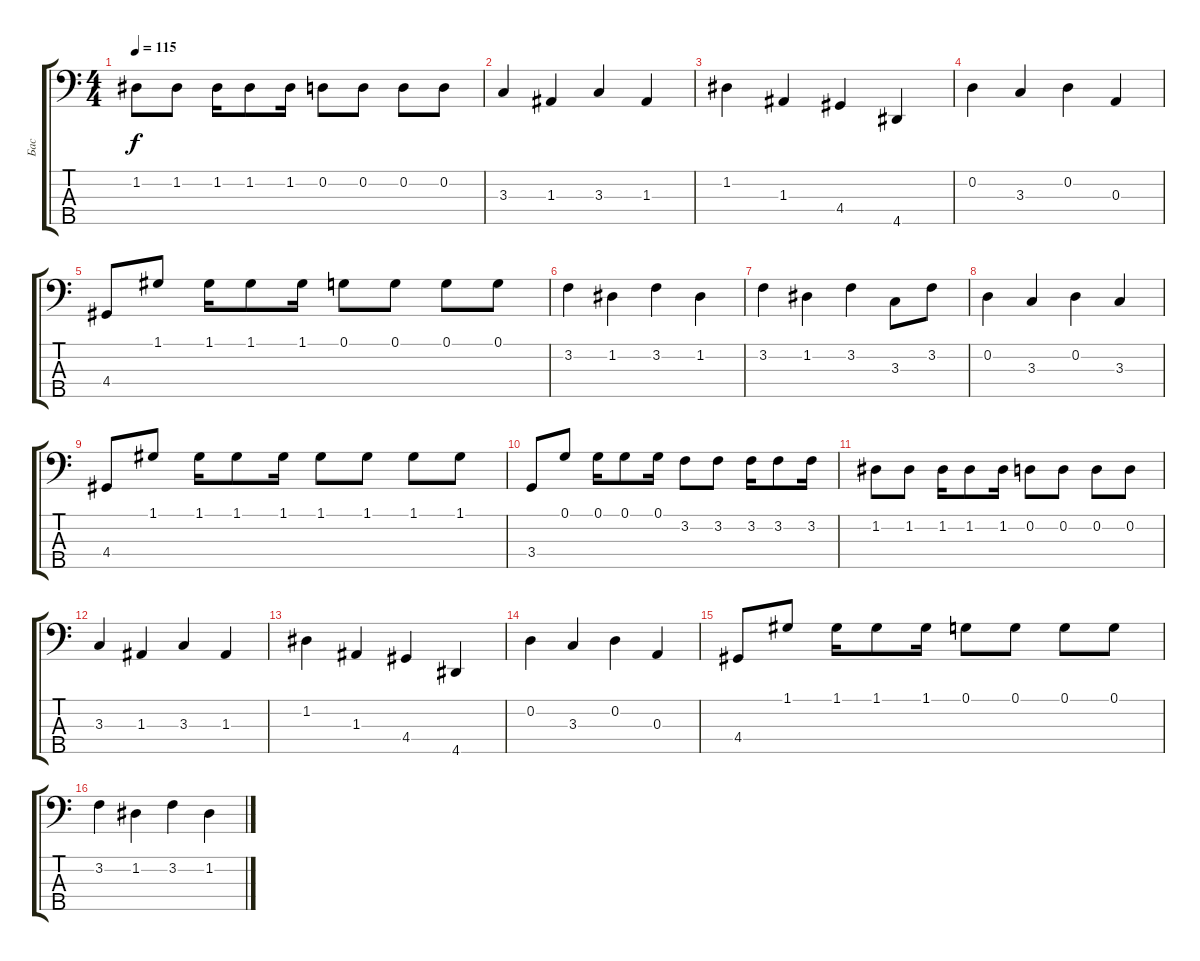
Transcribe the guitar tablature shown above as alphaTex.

\track ("Бас" "Бас") {instrument electricbassfinger}
\staff {score tabs}
\tuning (G2 D2 A1 E1 B0) {hide}
\ts (4 4)
\tempo 115
\clef f4
\ks c
1.2.8{dy f} 1.2.8 1.2.16 1.2.8 1.2.16 0.2.8 0.2.8 0.2.8 0.2.8 |
3.3.4 1.3.4 3.3.4 1.3.4 |
1.2.4 1.3.4 4.4.4 4.5.4 |
0.2.4 3.3.4 0.2.4 0.3.4 |
4.4.8 1.1.8 1.1.16 1.1.8 1.1.16 0.1.8 0.1.8 0.1.8 0.1.8 |
3.2.4 1.2.4 3.2.4 1.2.4 |
3.2.4 1.2.4 3.2.4 3.3.8 3.2.8 |
0.2.4 3.3.4 0.2.4 3.3.4 |
4.4.8 1.1.8 1.1.16 1.1.8 1.1.16 1.1.8 1.1.8 1.1.8 1.1.8 |
3.4.8 0.1.8 0.1.16 0.1.8 0.1.16 3.2.8 3.2.8 3.2.16 3.2.8 3.2.16 |
1.2.8 1.2.8 1.2.16 1.2.8 1.2.16 0.2.8 0.2.8 0.2.8 0.2.8 |
3.3.4 1.3.4 3.3.4 1.3.4 |
1.2.4 1.3.4 4.4.4 4.5.4 |
0.2.4 3.3.4 0.2.4 0.3.4 |
4.4.8 1.1.8 1.1.16 1.1.8 1.1.16 0.1.8 0.1.8 0.1.8 0.1.8 |
3.2.4 1.2.4 3.2.4 1.2.4
